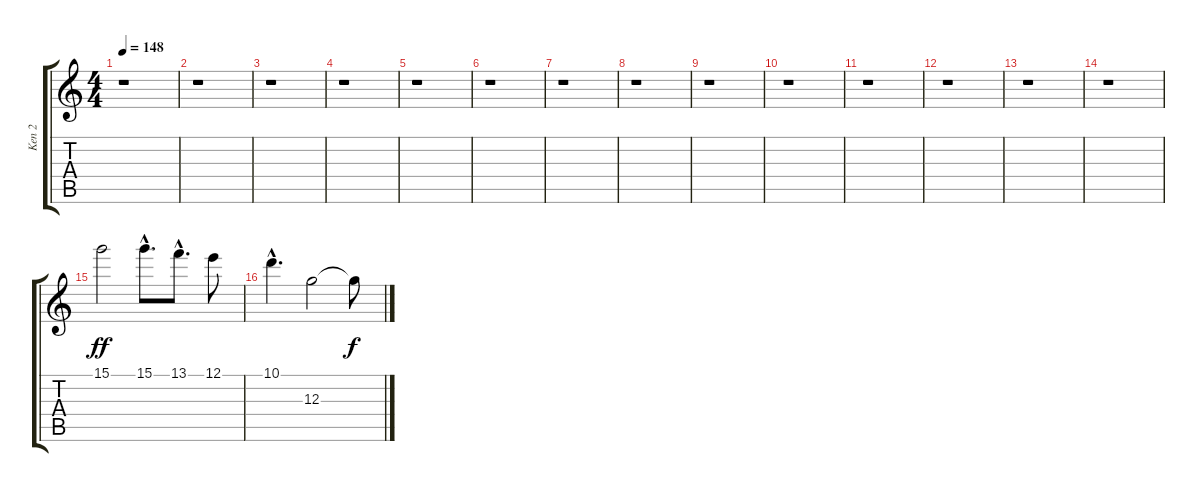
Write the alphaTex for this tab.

\track ("Ken 2" "Ken 2") {instrument distortionguitar}
\staff {score tabs}
\tuning (E4 B3 G3 D3 A2 E2) {hide}
\ts (4 4)
\tempo 148
\clef g2
\ks c
r.1{dy ff} |
r.1 |
r.1 |
r.1 |
r.1 |
r.1 |
r.1 |
r.1 |
r.1 |
r.1 |
r.1 |
r.1 |
r.1 |
r.1 |
15.1.2 15.1{hac}.8{d} 13.1{hac}.8{d} 12.1.8 |
10.1{hac}.4{d} 12.3.2 12.3{t}.8{dy f}
